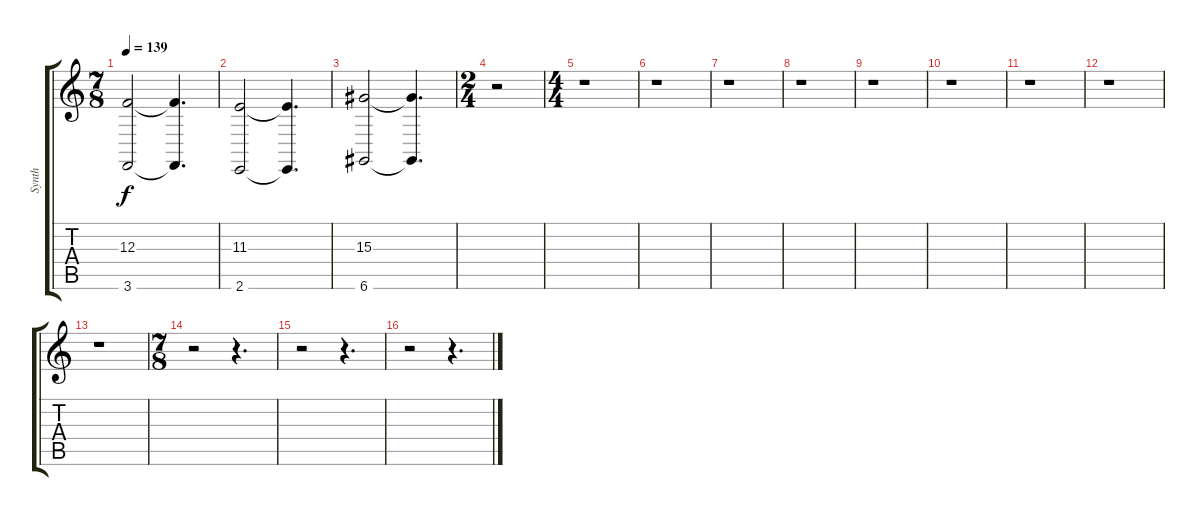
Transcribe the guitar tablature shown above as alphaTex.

\track ("Synth" "Synth") {instrument synthstrings1}
\staff {score tabs}
\tuning (D4 A3 F3 C3 G2 D2) {hide}
\ts (7 8)
\tempo 139
\clef g2
\ks c
(12.3 3.6).2{dy f} (12.3{t} 3.6{t}).4{d} |
(11.3 2.6).2 (11.3{t} 2.6{t}).4{d} |
(15.3 6.6).2 (15.3{t} 6.6{t}).4{d} |
\ts (2 4)
r.2 |
\ts (4 4)
r.1 |
r.1 |
r.1 |
r.1 |
r.1 |
r.1 |
r.1 |
r.1 |
r.1 |
\ts (7 8)
r.2 r.4{d} |
r.2 r.4{d} |
r.2 r.4{d}
